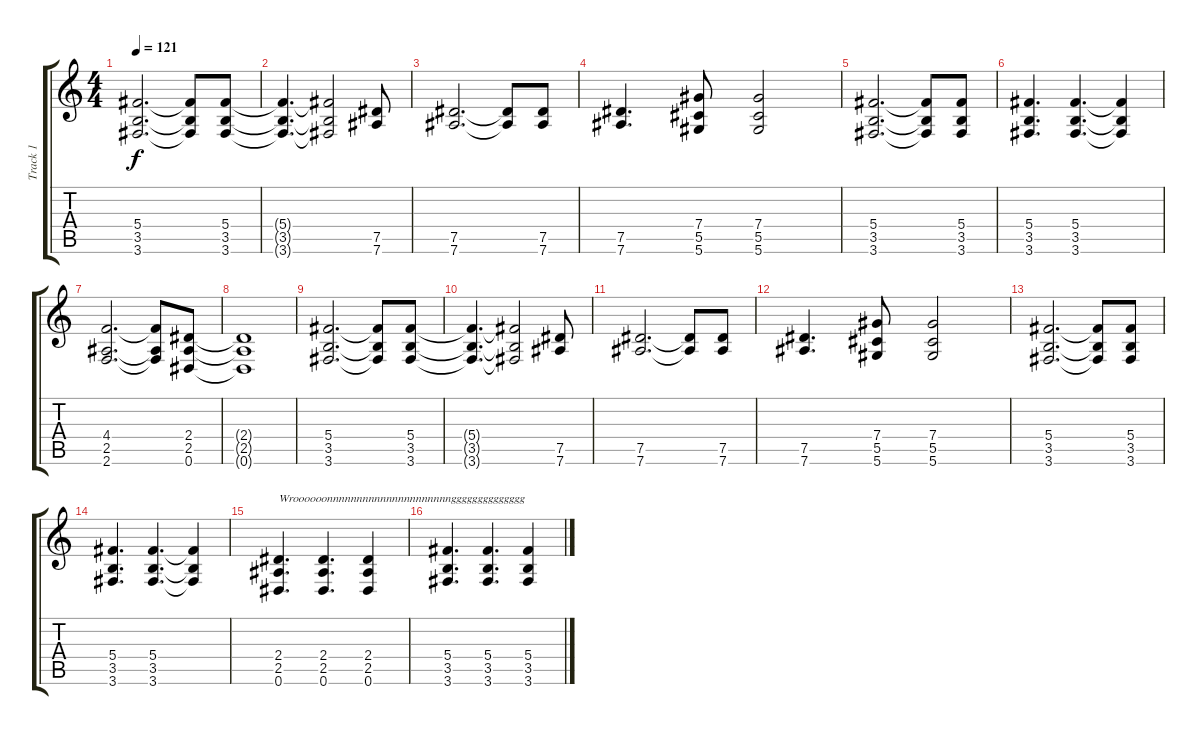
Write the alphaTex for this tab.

\track ("Track 1" "Track 1") {instrument distortionguitar}
\staff {score tabs}
\tuning (Eb4 Bb3 Gb3 Db3 Ab2 Eb2) {hide}
\ts (4 4)
\tempo 121
\clef g2
\ks c
(5.4 3.5 3.6).2{d dy f} (5.4{t} 3.5{t} 3.6{t}).8 (5.4 3.5 3.6).8 |
(5.4{t} 3.5{t} 3.6{t}).4{d} (5.4{t} 3.5{t} 3.6{t}).2 (7.5 7.6).8 |
(7.5 7.6).2{d} (7.5{t} 7.6{t}).8 (7.5 7.6).8 |
(7.5 7.6).4{d} (7.4 5.5 5.6).8 (7.4 5.5 5.6).2 |
(5.4 3.5 3.6).2{d} (5.4{t} 3.5{t} 3.6{t}).8 (5.4 3.5 3.6).8 |
(5.4 3.5 3.6).4{d} (5.4 3.5 3.6).4{d} (5.4{t} 3.5{t} 3.6{t}).4 |
(4.4 2.5 2.6).2{d} (4.4{t} 2.5{t} 2.6{t}).8 (2.4 2.5 0.6).8 |
(2.4{t} 2.5{t} 0.6{t}).1 |
(5.4 3.5 3.6).2{d} (5.4{t} 3.5{t} 3.6{t}).8 (5.4 3.5 3.6).8 |
(5.4{t} 3.5{t} 3.6{t}).4{d} (5.4{t} 3.5{t} 3.6{t}).2 (7.5 7.6).8 |
(7.5 7.6).2{d} (7.5{t} 7.6{t}).8 (7.5 7.6).8 |
(7.5 7.6).4{d} (7.4 5.5 5.6).8 (7.4 5.5 5.6).2 |
(5.4 3.5 3.6).2{d} (5.4{t} 3.5{t} 3.6{t}).8 (5.4 3.5 3.6).8 |
(5.4 3.5 3.6).4{d} (5.4 3.5 3.6).4{d} (5.4{t} 3.5{t} 3.6{t}).4 |
(2.4 2.5 0.6).4{d txt "Wroooooonnnnnnnnnnnnnnnnnnnnngggggggggggggg"} (2.4 2.5 0.6).4{d} (2.4 2.5 0.6).4 |
(5.4 3.5 3.6).4{d} (5.4 3.5 3.6).4{d} (5.4 3.5 3.6).4
